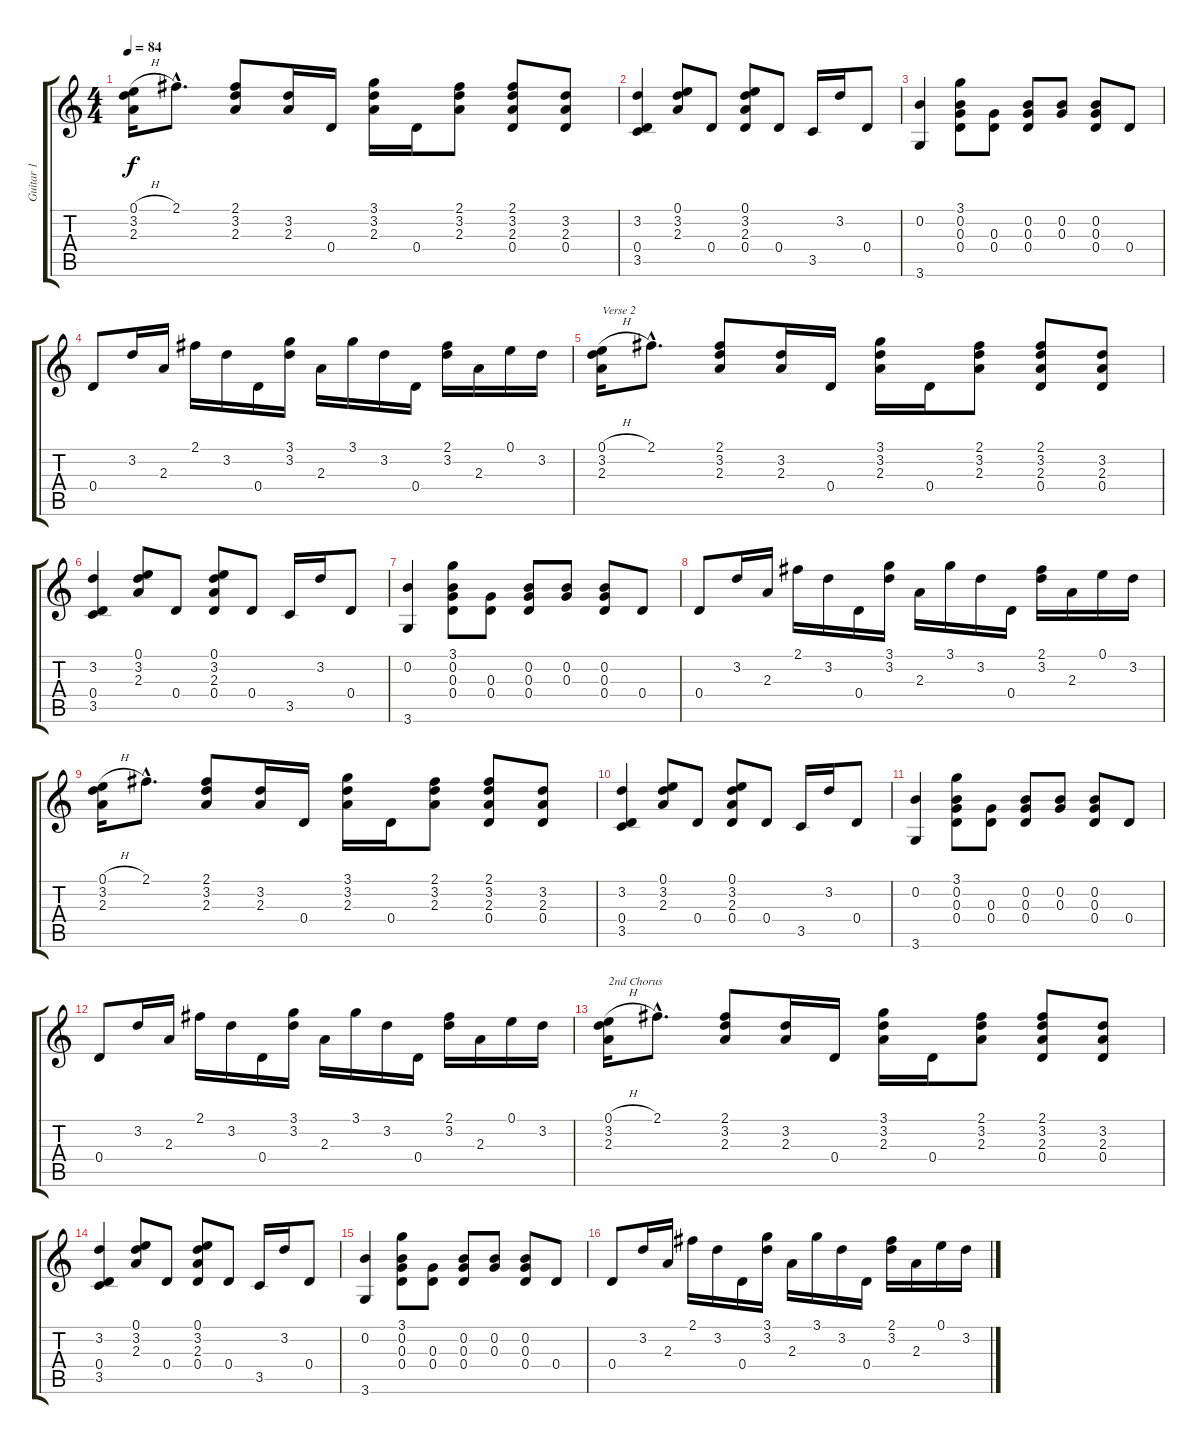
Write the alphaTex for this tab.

\track ("Guitar 1" "Guitar 1") {instrument acousticguitarsteel}
\staff {score tabs}
\tuning (E4 B3 G3 D3 A2 E2) {hide}
\ts (4 4)
\tempo 84
\clef g2
\ks c
(0.1{h} 3.2 2.3).16{dy f} 2.1{hac}.8{d} (2.1 3.2 2.3).8 (3.2 2.3).16 0.4.16 (3.1 3.2 2.3).16 0.4.16 (2.1 3.2 2.3).8 (2.1 3.2 2.3 0.4).8 (3.2 2.3 0.4).8 |
(3.2 0.4 3.5).4 (0.1 3.2 2.3).8 0.4.8 (0.1 3.2 2.3 0.4).8 0.4.8 3.5.16 3.2.16 0.4.8 |
(0.2 3.6).4 (3.1 0.2 0.3 0.4).8 (0.3 0.4).8 (0.2 0.3 0.4).8 (0.2 0.3).8 (0.2 0.3 0.4).8 0.4.8 |
0.4.8 3.2.16 2.3.16 2.1.16 3.2.16 0.4.16 (3.1 3.2).16 2.3.16 3.1.16 3.2.16 0.4.16 (2.1 3.2).16 2.3.16 0.1.16 3.2.16 |
(0.1{h} 3.2 2.3).16{txt "Verse 2"} 2.1{hac}.8{d} (2.1 3.2 2.3).8 (3.2 2.3).16 0.4.16 (3.1 3.2 2.3).16 0.4.16 (2.1 3.2 2.3).8 (2.1 3.2 2.3 0.4).8 (3.2 2.3 0.4).8 |
(3.2 0.4 3.5).4 (0.1 3.2 2.3).8 0.4.8 (0.1 3.2 2.3 0.4).8 0.4.8 3.5.16 3.2.16 0.4.8 |
(0.2 3.6).4 (3.1 0.2 0.3 0.4).8 (0.3 0.4).8 (0.2 0.3 0.4).8 (0.2 0.3).8 (0.2 0.3 0.4).8 0.4.8 |
0.4.8 3.2.16 2.3.16 2.1.16 3.2.16 0.4.16 (3.1 3.2).16 2.3.16 3.1.16 3.2.16 0.4.16 (2.1 3.2).16 2.3.16 0.1.16 3.2.16 |
(0.1{h} 3.2 2.3).16 2.1{hac}.8{d} (2.1 3.2 2.3).8 (3.2 2.3).16 0.4.16 (3.1 3.2 2.3).16 0.4.16 (2.1 3.2 2.3).8 (2.1 3.2 2.3 0.4).8 (3.2 2.3 0.4).8 |
(3.2 0.4 3.5).4 (0.1 3.2 2.3).8 0.4.8 (0.1 3.2 2.3 0.4).8 0.4.8 3.5.16 3.2.16 0.4.8 |
(0.2 3.6).4 (3.1 0.2 0.3 0.4).8 (0.3 0.4).8 (0.2 0.3 0.4).8 (0.2 0.3).8 (0.2 0.3 0.4).8 0.4.8 |
0.4.8 3.2.16 2.3.16 2.1.16 3.2.16 0.4.16 (3.1 3.2).16 2.3.16 3.1.16 3.2.16 0.4.16 (2.1 3.2).16 2.3.16 0.1.16 3.2.16 |
(0.1{h} 3.2 2.3).16{txt "2nd Chorus"} 2.1{hac}.8{d} (2.1 3.2 2.3).8 (3.2 2.3).16 0.4.16 (3.1 3.2 2.3).16 0.4.16 (2.1 3.2 2.3).8 (2.1 3.2 2.3 0.4).8 (3.2 2.3 0.4).8 |
(3.2 0.4 3.5).4 (0.1 3.2 2.3).8 0.4.8 (0.1 3.2 2.3 0.4).8 0.4.8 3.5.16 3.2.16 0.4.8 |
(0.2 3.6).4 (3.1 0.2 0.3 0.4).8 (0.3 0.4).8 (0.2 0.3 0.4).8 (0.2 0.3).8 (0.2 0.3 0.4).8 0.4.8 |
0.4.8 3.2.16 2.3.16 2.1.16 3.2.16 0.4.16 (3.1 3.2).16 2.3.16 3.1.16 3.2.16 0.4.16 (2.1 3.2).16 2.3.16 0.1.16 3.2.16
